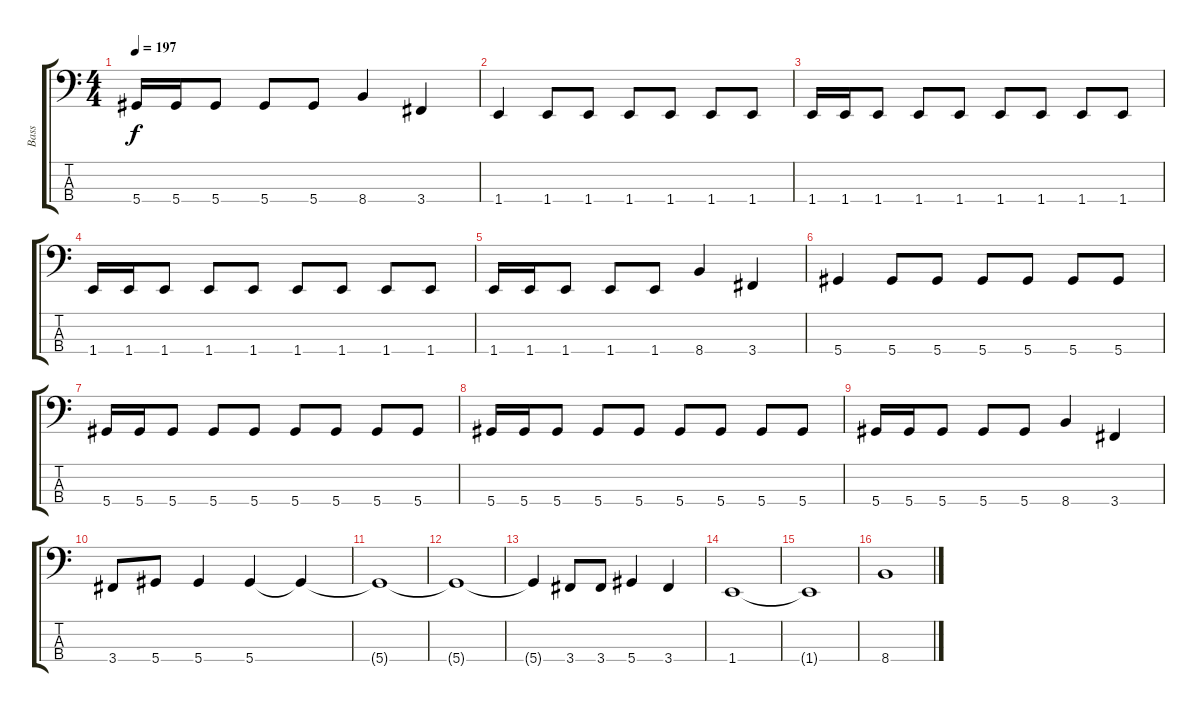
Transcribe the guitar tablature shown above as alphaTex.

\track ("Bass" "Bass") {instrument electricbassfinger}
\staff {score tabs}
\tuning (Gb2 Db2 Ab1 Eb1) {hide}
\ts (4 4)
\tempo 197
\clef f4
\ks c
5.4.16{dy f} 5.4.16 5.4.8 5.4.8 5.4.8 8.4.4 3.4.4 |
1.4.4 1.4.8 1.4.8 1.4.8 1.4.8 1.4.8 1.4.8 |
1.4.16 1.4.16 1.4.8 1.4.8 1.4.8 1.4.8 1.4.8 1.4.8 1.4.8 |
1.4.16 1.4.16 1.4.8 1.4.8 1.4.8 1.4.8 1.4.8 1.4.8 1.4.8 |
1.4.16 1.4.16 1.4.8 1.4.8 1.4.8 8.4.4 3.4.4 |
5.4.4 5.4.8 5.4.8 5.4.8 5.4.8 5.4.8 5.4.8 |
5.4.16 5.4.16 5.4.8 5.4.8 5.4.8 5.4.8 5.4.8 5.4.8 5.4.8 |
5.4.16 5.4.16 5.4.8 5.4.8 5.4.8 5.4.8 5.4.8 5.4.8 5.4.8 |
5.4.16 5.4.16 5.4.8 5.4.8 5.4.8 8.4.4 3.4.4 |
3.4.8{volume 13 instrument electricbassfinger} 5.4.8 5.4.4 5.4.4 5.4{t}.4 |
5.4{t}.1 |
5.4{t}.1 |
5.4{t}.4 3.4.8 3.4.8 5.4.4 3.4.4 |
1.4.1 |
1.4{t}.1 |
8.4.1
